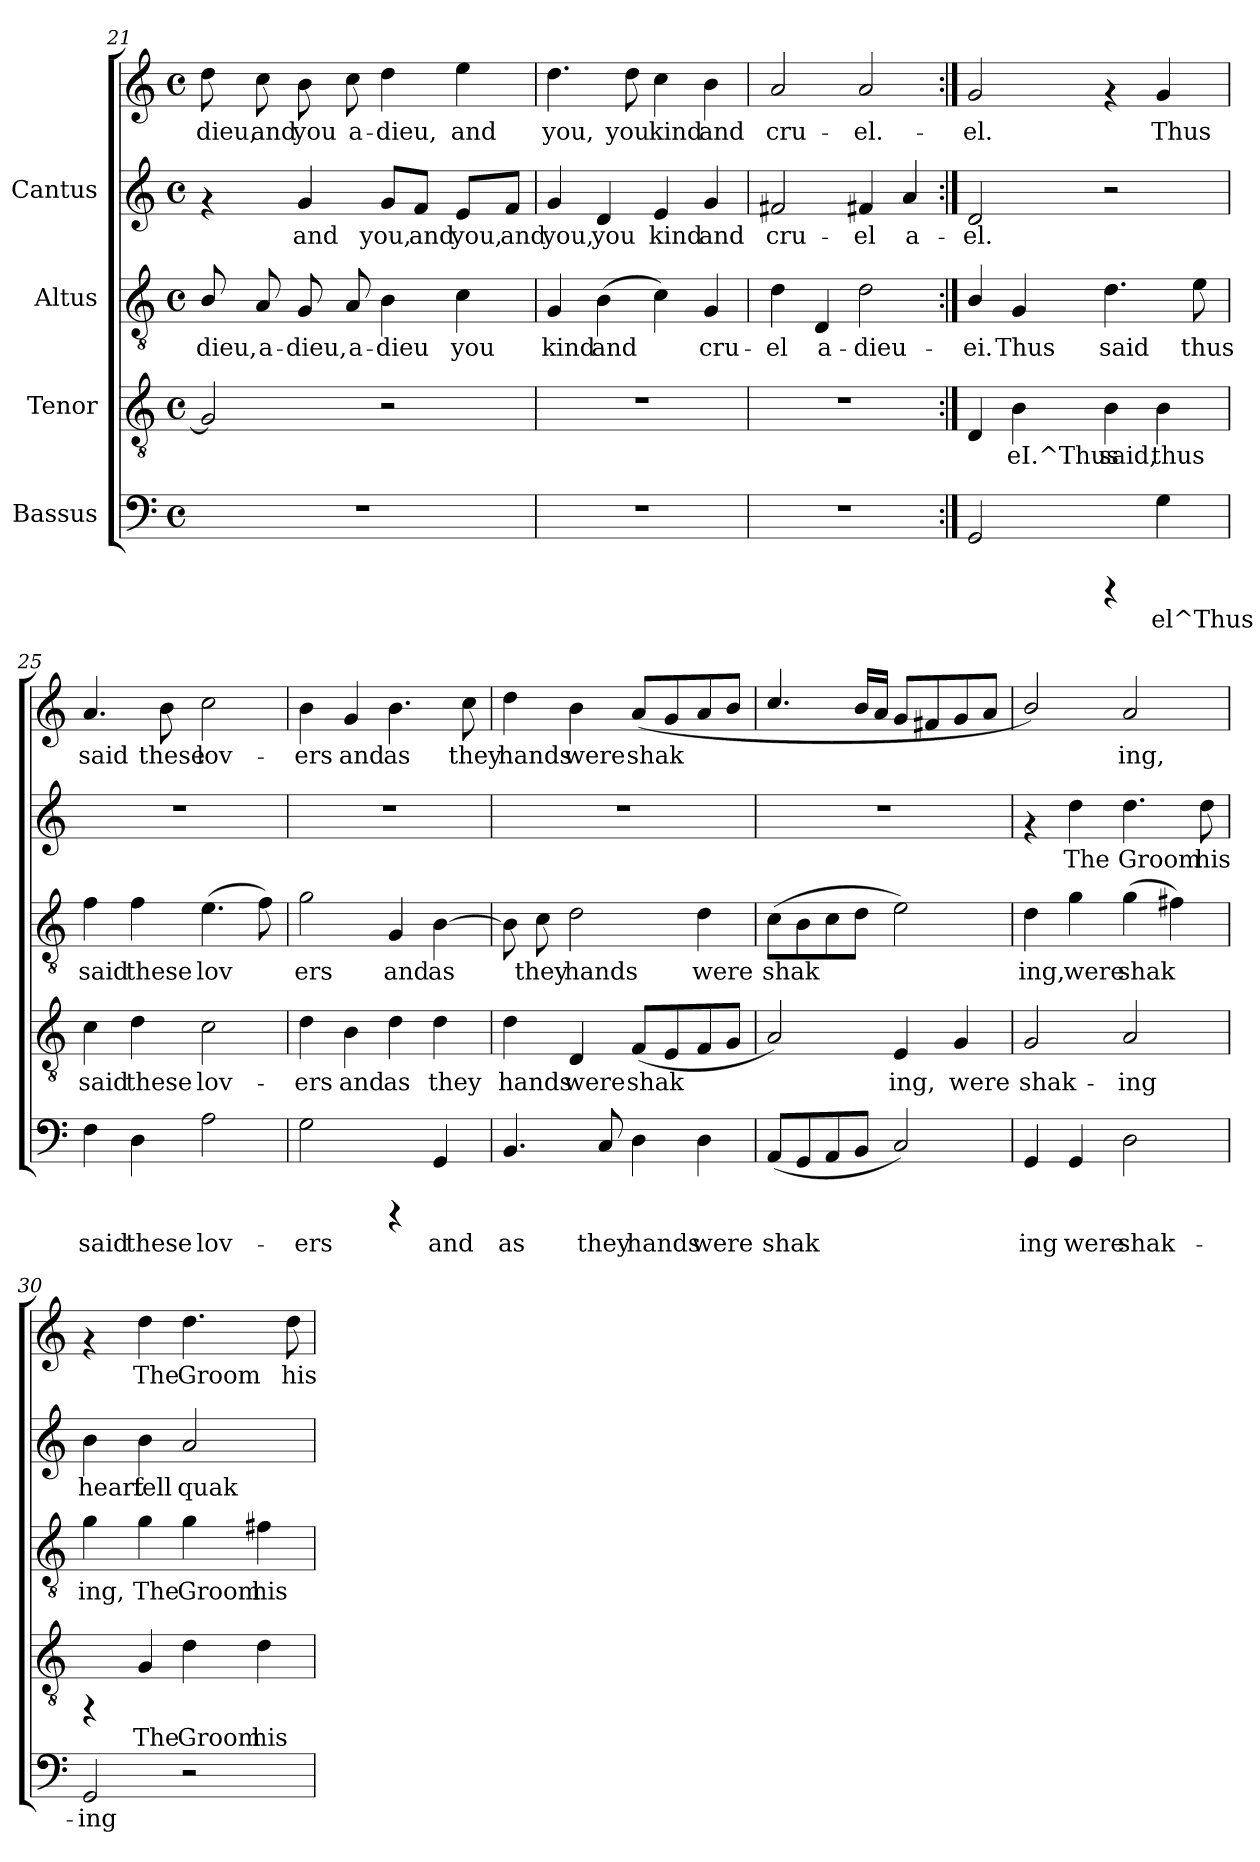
**kern	**text	**kern	**text	**kern	**text	**kern	**text	**kern	**text
*part4	*part4	*part3	*part3	*part2	*part2	*part1	*part1	*part1	*part1
*staff5	*staff5	*staff4	*staff4	*staff3	*staff3	*staff2	*staff2	*staff1	*staff1
*I"Bassus	*	*I"Tenor	*	*I"Altus	*	*I"Cantus	*	*	*
*clefF4	*	*clefGv2	*	*clefGv2	*	*clefG2	*	*clefG2	*
*M4/4	*	*M4/4	*	*M4/4	*	*M4/4	*	*M4/4	*
*met(c)	*	*met(c)	*	*met(c)	*	*met(c)	*	*met(c)	*
=21	=21	=21	=21	=21	=21	=21	=21	=21	=21
!	!	!	!	!	!LO:LY:b:cj	!	!	!	!LO:LY:b:cj
1r	.	2G/]	.	8B/	-dieu,	4rf	.	8dd\	dieu,
!	!	!	!	!	!LO:LY:b:cj	!	!	!	!LO:LY:b:cj
.	.	.	.	8A/	a-	.	.	8cc\	and
!	!	!	!	!	!LO:LY:b:cj	!	!LO:LY:b:cj	!	!LO:LY:b:cj
.	.	.	.	8G/	-dieu,	4g/	and	8b\	you
!	!	!	!	!	!LO:LY:b:cj	!	!	!	!LO:LY:b:cj
.	.	.	.	8A/	a-	.	.	8cc\	a-
!	!	!	!	!	!LO:LY:b:cj	!	!LO:LY:b:cj	!	!LO:LY:b:cj
.	.	2r	.	4B\	-dieu	8g/L	you,	4dd\	-dieu,
!	!	!	!	!	!	!	!LO:LY:b:cj	!	!
.	.	.	.	.	.	8f/J	and	.	.
!	!	!	!	!	!LO:LY:b:cj	!	!LO:LY:b:cj	!	!LO:LY:b:cj
.	.	.	.	4c\	you	8e/L	you,	4ee\	and
!	!	!	!	!	!	!	!LO:LY:b:cj	!	!
.	.	.	.	.	.	8f/J	and	.	.
!!LO:LB:g=z
=22	=22	=22	=22	=22	=22	=22	=22	=22	=22
!	!	!	!	!	!LO:LY:b:cj	!	!LO:LY:b:cj	!	!LO:LY:b:cj
1r	.	1r	.	4G/	kind	4g/	you,	4.dd\	you,
!	!	!	!	!	!LO:LY:b:cj	!	!LO:LY:b:cj	!	!
.	.	.	.	(>4B\	and	4d/	you	.	.
!	!	!	!	!	!	!	!	!	!LO:LY:b:cj
.	.	.	.	.	.	.	.	8dd\	you
!	!	!	!	!	!LO:LY:b:cj	!	!LO:LY:b:cj	!	!LO:LY:b:cj
.	.	.	.	4c\)	.	4e/	kind	4cc\	kind
!	!	!	!	!	!LO:LY:b:cj	!	!LO:LY:b:cj	!	!LO:LY:b:cj
.	.	.	.	4G/	cru-	4g/	and	4b\	and
=23	=23	=23	=23	=23	=23	=23	=23	=23	=23
!	!	!	!	!	!LO:LY:b:cj	!	!LO:LY:b:cj	!	!LO:LY:b:cj
1r	.	1r	.	4d\	-el	2f#X/	-cru-	2a/	cru-
!	!	!	!	!	!LO:LY:b:cj	!	!	!	!
.	.	.	.	4D/	a-	.	.	.	.
!	!	!	!	!	!LO:LY:b:cj	!	!LO:LY:b:cj	!	!LO:LY:b:cj
.	.	.	.	2d\	-dieu-	4f#X/	-el	2a/	-el.-
!	!	!	!	!	!	!	!LO:LY:b:cj	!	!
.	.	.	.	.	.	4a/	a-	.	.
=24:|!	=24:|!	=24:|!	=24:|!	=24:|!	=24:|!	=24:|!	=24:|!	=24:|!	=24:|!
!	!LO:LY:b:cj	!	!LO:LY:b:cj	!	!LO:LY:b:cj	!	!LO:LY:b:cj	!	!LO:LY:b:cj
2GG/	-	4D/	-	4B/	-ei.	2d/	el.	2g/	-el.
!	!	!	!LO:LY:b:cj	!	!LO:LY:b:cj	!	!	!	!
.	.	4B\	-eI.^Thus	4G/	Thus	.	.	.	.
!	!	!	!LO:LY:b:cj	!	!LO:LY:b:cj	!	!	!	!
4rCCC	.	4B\	said,	4.d\	said	2r	.	4rf	.
!	!LO:LY:b:cj	!	!LO:LY:b:cj	!	!	!	!	!	!LO:LY:b:cj
4G\	-el^Thus	4B\	thus	.	.	.	.	4g/	Thus
!	!	!	!	!	!LO:LY:b:cj	!	!	!	!
.	.	.	.	8e\	thus	.	.	.	.
=25	=25	=25	=25	=25	=25	=25	=25	=25	=25
!	!LO:LY:b:cj	!	!LO:LY:b:cj	!	!LO:LY:b:cj	!	!	!	!LO:LY:b:cj
4F\	said	4c\	said	4f\	said	1r	.	4.a/	said
!	!LO:LY:b:cj	!	!LO:LY:b:cj	!	!LO:LY:b:cj	!	!	!	!
4D\	these	4d\	these	4f\	these	.	.	.	.
!	!	!	!	!	!	!	!	!	!LO:LY:b:cj
.	.	.	.	.	.	.	.	8b\	these
!	!LO:LY:b:cj	!	!LO:LY:b:cj	!	!LO:LY:b:cj	!	!	!	!LO:LY:b:cj
2A\	lov-	2c\	lov-	(>4.e\	lov-	.	.	2cc\	lov-
!	!	!	!	!	!LO:LY:b:cj	!	!	!	!
.	.	.	.	8f\)	--	.	.	.	.
!!LO:PB:g=z
=26	=26	=26	=26	=26	=26	=26	=26	=26	=26
!	!LO:LY:b:cj	!	!LO:LY:b:cj	!	!LO:LY:b:cj	!	!	!	!LO:LY:b:cj
2G\	-ers	4d\	-ers	2g\	-ers	1r	.	4b\	-ers
!	!	!	!LO:LY:b:cj	!	!	!	!	!	!LO:LY:b:cj
.	.	4B\	and	.	.	.	.	4g/	and
!	!	!	!LO:LY:b:cj	!	!LO:LY:b:cj	!	!	!	!LO:LY:b:cj
4rCCC	.	4d\	as	4G/	and	.	.	4.b\	as
!	!LO:LY:b:cj	!	!LO:LY:b:cj	!	!LO:LY:b:cj	!	!	!	!
4GG/	and	4d\	they	[>4B\	as	.	.	.	.
!	!	!	!	!	!	!	!	!	!LO:LY:b:cj
.	.	.	.	.	.	.	.	8cc\	they
=27	=27	=27	=27	=27	=27	=27	=27	=27	=27
!	!LO:LY:b:cj	!	!LO:LY:b:cj	!	!LO:LY:b:cj	!	!	!	!LO:LY:b:cj
4.BB/	as	4d\	hands	8B\]	.	1r	.	4dd\	hands
!	!	!	!	!	!LO:LY:b:cj	!	!	!	!
.	.	.	.	8c\	they	.	.	.	.
!	!	!	!LO:LY:b:cj	!	!LO:LY:b:cj	!	!	!	!LO:LY:b:cj
.	.	4D/	were	2d\	hands	.	.	4b\	were
!	!LO:LY:b:cj	!	!	!	!	!	!	!	!
8C/	they	.	.	.	.	.	.	.	.
!	!LO:LY:b:cj	!	!LO:LY:b:cj	!	!	!	!	!	!LO:LY:b:cj
4D\	hands	(<8F/L	shak-	.	.	.	.	(<8a/L	shak-
!	!	!	!LO:LY:b:cj	!	!	!	!	!	!LO:LY:b:cj
.	.	8E/	--	.	.	.	.	8g/	--
!	!LO:LY:b:cj	!	!LO:LY:b:cj	!	!LO:LY:b:cj	!	!	!	!LO:LY:b:cj
4D\	were	8F/	--	4d\	were	.	.	8a/	--
!	!	!	!LO:LY:b:cj	!	!	!	!	!	!LO:LY:b:cj
.	.	8G/J	--	.	.	.	.	8b/J	--
=28	=28	=28	=28	=28	=28	=28	=28	=28	=28
!	!LO:LY:b:cj	!	!LO:LY:b:cj	!	!LO:LY:b:cj	!	!	!	!
(<8AA/L	shak-	2A/)	-	(>8c\L	shak-	1r	.	4.cc/	.
!	!LO:LY:b:cj	!	!	!	!LO:LY:b:cj	!	!	!	!
8GG/	--	.	.	8B\	--	.	.	.	.
!	!LO:LY:b:cj	!	!	!	!LO:LY:b:cj	!	!	!	!
8AA/	--	.	.	8c\	--	.	.	.	.
!	!LO:LY:b:cj	!	!	!	!LO:LY:b:cj	!	!	!	!
8BB/J	--	.	.	8d\J	--	.	.	16b/L	.
.	.	.	.	.	.	.	.	16a/J	.
!	!LO:LY:b:cj	!	!LO:LY:b:cj	!	!LO:LY:b:cj	!	!	!	!
2C/)	--	4E/	ing,	2e\)	--	.	.	8g/L	.
.	.	.	.	.	.	.	.	8f#X/	.
!	!	!	!LO:LY:b:cj	!	!	!	!	!	!
.	.	4G/	were	.	.	.	.	8g/	.
.	.	.	.	.	.	.	.	8a/J	.
=29	=29	=29	=29	=29	=29	=29	=29	=29	=29
!	!LO:LY:b:cj	!	!LO:LY:b:cj	!	!LO:LY:b:cj	!	!	!	!LO:LY:b:cj
4GG/	-ing	2G/	shak-	4d\	-ing,	4rf	.	2b/)	-
!	!LO:LY:b:cj	!	!	!	!LO:LY:b:cj	!	!LO:LY:b:cj	!	!
4GG/	were	.	.	4g\	were	4dd\	The	.	.
!	!LO:LY:b:cj	!	!LO:LY:b:cj	!	!LO:LY:b:cj	!	!LO:LY:b:cj	!	!LO:LY:b:cj
2D\	shak-	2A/	-ing	(>4g\	shak-	4.dd\	Groom	2a/	ing,
!	!	!	!	!	!LO:LY:b:cj	!	!	!	!
.	.	.	.	4f#X\)	--	.	.	.	.
!	!	!	!	!	!	!	!LO:LY:b:cj	!	!
.	.	.	.	.	.	8dd\	his	.	.
!!LO:LB:g=z
=30	=30	=30	=30	=30	=30	=30	=30	=30	=30
!	!LO:LY:b:cj	!	!	!	!LO:LY:b:cj	!	!LO:LY:b:cj	!	!
2GG/	-ing	4rFF	.	4g\	-ing,	4b\	heart	4rf	.
!	!	!	!LO:LY:b:cj	!	!LO:LY:b:cj	!	!LO:LY:b:cj	!	!LO:LY:b:cj
.	.	4G/	The	4g\	The	4b\	fell	4dd\	The
!	!	!	!LO:LY:b:cj	!	!LO:LY:b:cj	!	!LO:LY:b:cj	!	!LO:LY:b:cj
2r	.	4d\	Groom	4g\	Groom	2a/	quak-	4.dd\	Groom
!	!	!	!LO:LY:b:cj	!	!LO:LY:b:cj	!	!	!	!
.	.	4d\	his	4f#X\	his	.	.	.	.
!	!	!	!	!	!	!	!	!	!LO:LY:b:cj
.	.	.	.	.	.	.	.	8dd\	his
=	=	=	=	=	=	=	=	=	=
*-	*-	*-	*-	*-	*-	*-	*-	*-	*-
